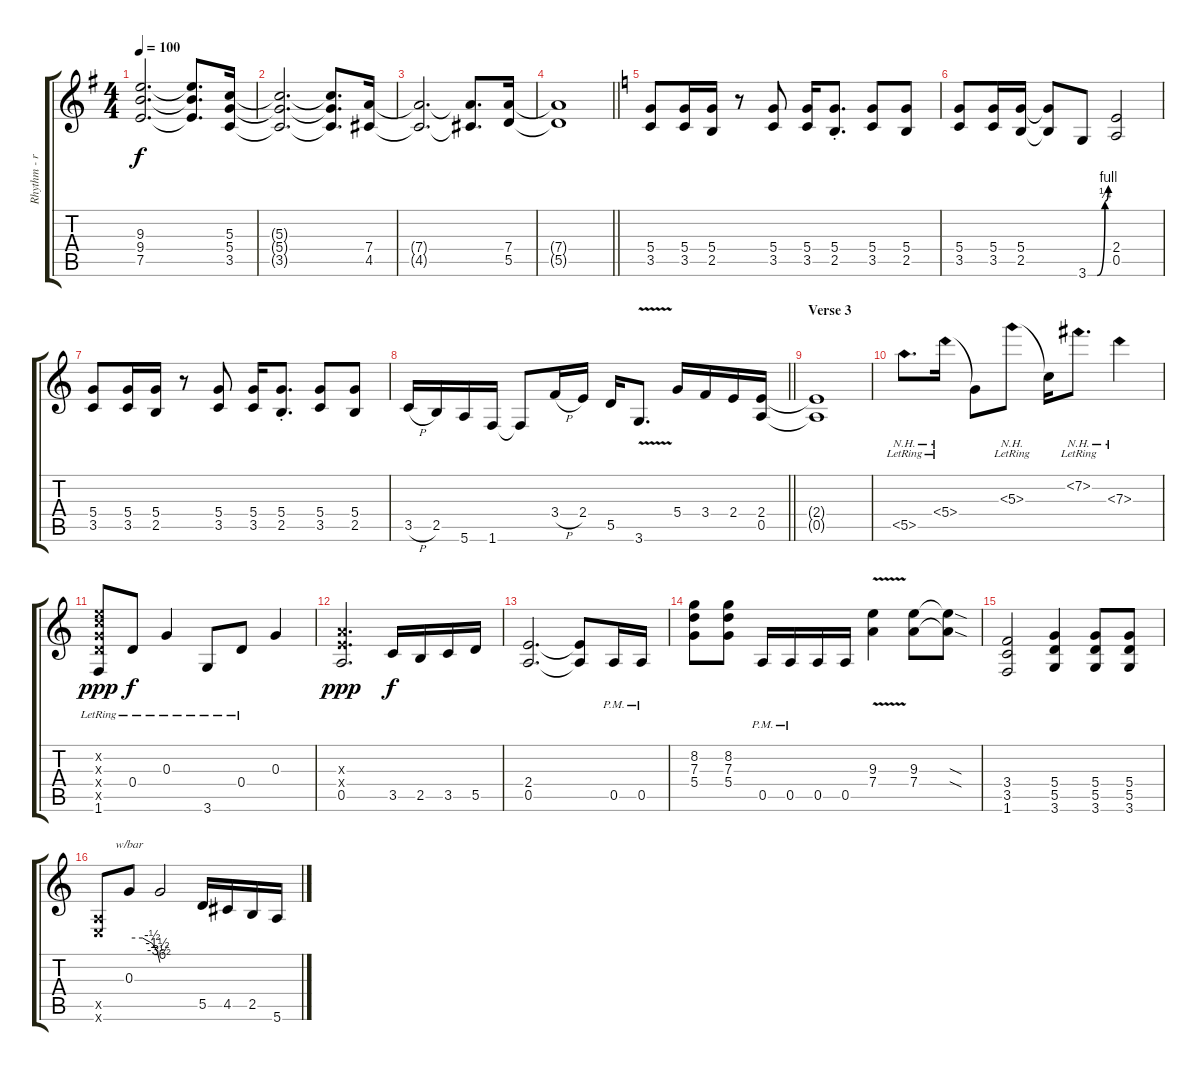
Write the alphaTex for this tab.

\track ("Rhythm - right" "Rhythm - r") {instrument distortionguitar}
\staff {score tabs}
\tuning (E4 B3 G3 D3 A2 E2) {hide}
\ts (4 4)
\tempo 100
\clef g2
\ks eminor
(9.3 9.4 7.5).2{d dy f} (9.3{t} 9.4{t} 7.5{t}).8{d} (5.3 5.4 3.5).16 |
(5.3{t} 5.4{t} 3.5{t}).2{d} (5.3{t} 5.4{t} 3.5{t}).8{d} (7.4 4.5).16 |
(7.4{t} 4.5{t}).2{d} (7.4{t} 4.5{t}).8{d} (7.4 5.5).16 |
\barLineRight lightlight
(7.4{t} 5.5{t}).1 |
\ks c
(5.4 3.5).8{volume 9} (5.4 3.5).16 (5.4 2.5).16 r.8 (5.4 3.5).8 (5.4 3.5).16 (5.4{st} 2.5{st}).8{d} (5.4 3.5).8 (5.4 2.5).8 |
(5.4 3.5).8 (5.4 3.5).16 (5.4 2.5).16 (5.4{t} 2.5{t}).8 3.6{be (custom 0 0 27 0 50 1 60 4)}.8 (2.4 0.5).2 |
(5.4 3.5).8 (5.4 3.5).16 (5.4 2.5).16 r.8 (5.4 3.5).8 (5.4 3.5).16 (5.4{st} 2.5{st}).8{d} (5.4 3.5).8 (5.4 2.5).8 |
\barLineRight lightlight
3.5{h}.16 2.5.16 5.6.16 1.6.16 1.6{t}.8 3.4{h}.16 2.4.16 5.5.16 3.6{v}.8{d} 5.4.16 3.4.16 2.4.16 (2.4 0.5).16 |
\section ("" "Verse 3")
\ks aminor
(2.4{t} 0.5{t}).1 |
5.5{nh lr}.8{d} 5.4{nh lr}.16 5.4{t}.8 5.3{nh lr}.8 5.3{t}.16 7.2{nh lr}.8{d} 7.3{nh}.4 |
(5.2{x} 5.3{x} 5.4{x} 5.5{x} 1.6{lr}).8{dy ppp volume 6} 0.4{lr}.8{dy f} 0.3{lr}.4 3.6{lr}.8 0.4{lr}.8 0.3.4 |
(2.3{x} 2.4{x} 0.5).2{d dy ppp volume 7} 3.5.16{dy f} 2.5.16 3.5.16 5.5.16 |
(2.4 0.5).2{d} (2.4{t} 0.5{t}).8 0.5{pm}.16 0.5{pm}.16 |
(8.2 7.3 5.4).8 (8.2 7.3 5.4).8 0.5{pm}.16 0.5{pm}.16 0.5.16 0.5.16 (9.3{v} 7.4{v}).4 (9.3 7.4).8 (9.3{sod t} 7.4{sod t}).8 |
(3.4 3.5 1.6).2 (5.4 5.5 3.6).4 (5.4 5.5 3.6).8 (5.4 5.5 3.6).8 |
(0.5{x} 0.6{x}).8 0.3.8{tbe (custom default 0 0 26 0 45 -2 55 -6 58 -14 60 -24)} 0.3{t}.2 5.5.16 4.5.16 2.5.16 5.6.16
